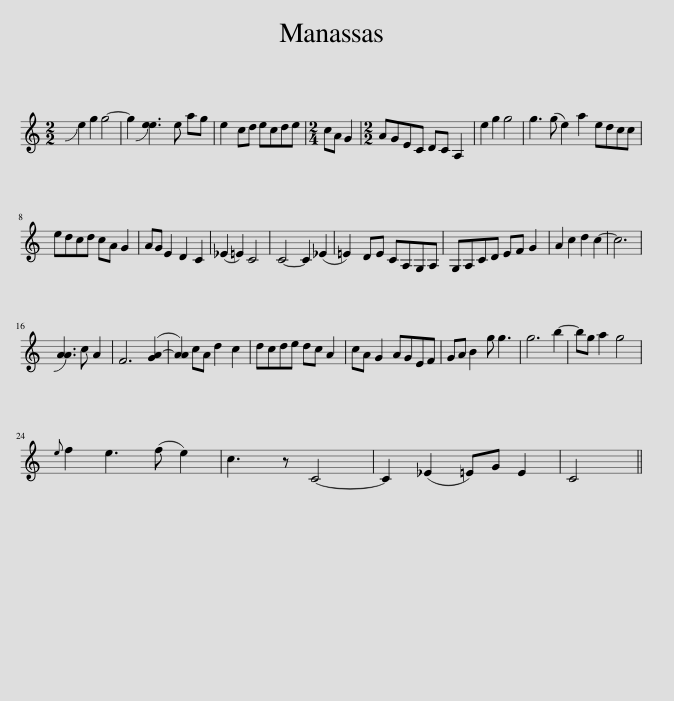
X:1
L:1/8
M:2/2
I:linebreak $
K:C
V:1 treble
V:1
 !slide!e2 g2 g4- | g2 !slide![ee]3 e ag | e2 cd ecde |[M:2/4] cA G2 |[M:2/2] AGEC DC A,2 | %5
 e2 g2 g4 | g3 (g e2) a2 edcc |$ edcd cA G2 | AG E2 D2 C2 | (_E2 =E2) C4 | %10
 C4- C2 (_E2 | =E2) DE CA,G,A, | G,A,CD EF G2 | A2 c2 d2 c2- | c6 |$ %15
 !slide![AA]3 c A2 | F6 ([GA-]2 | [AA]2) cA d2 c2 | dcde dc A2 | cA G2 AGEF | %20
 GA B2 g g3 | g6 b2- | bg a2 g4 |${e} f2 e3 (f e2) | c3 z C4- | %25
 C2 (_E2 =E)G E2 | C4 || %27
